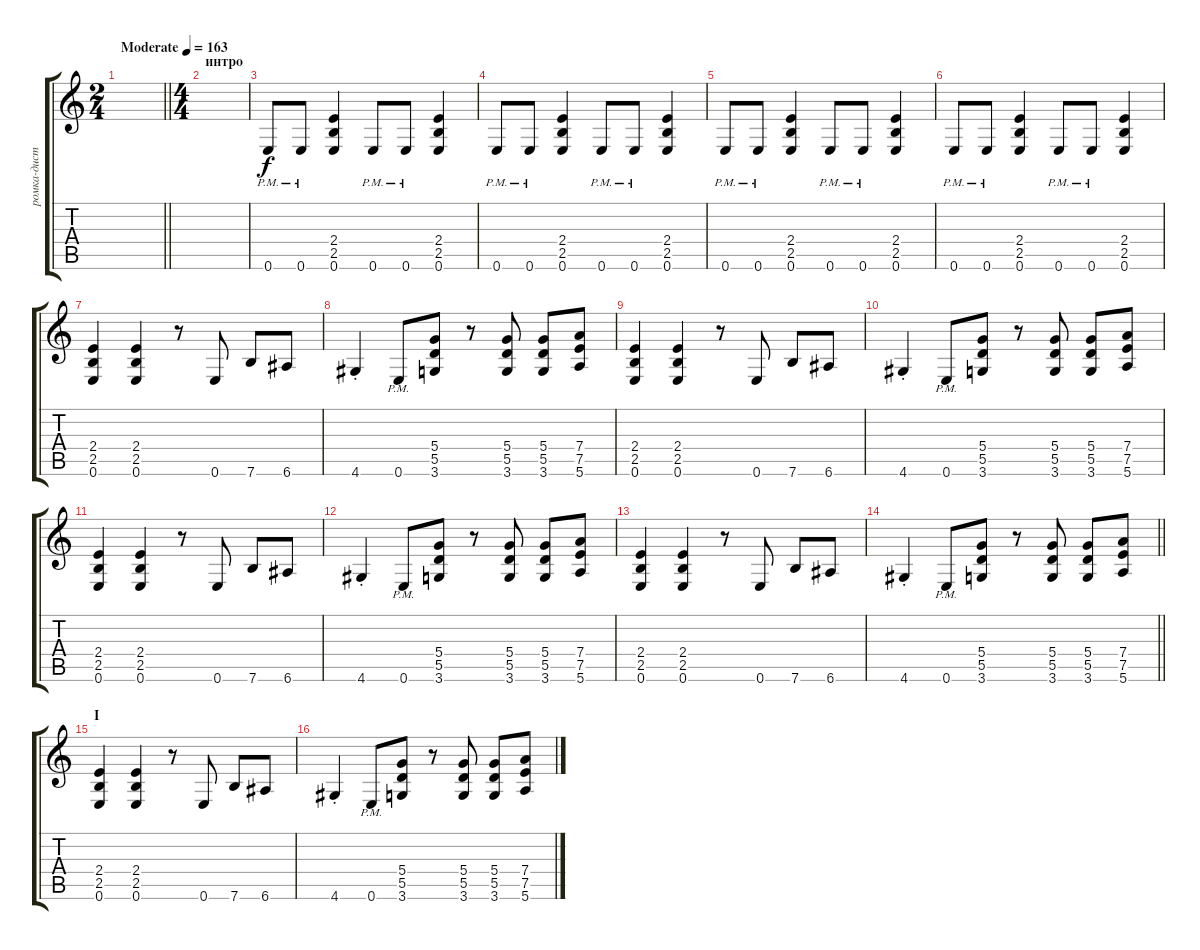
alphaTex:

\track ("ромка-дисторшн" "ромка-дист") {instrument distortionguitar}
\staff {score tabs}
\tuning (E4 B3 G3 D3 A2 E2) {hide}
\ts (2 4)
\tempo (163 "Moderate")
\clef g2
\barLineRight lightlight
\ks c
|
\ts (4 4)
\section ("" "интро")
|
0.6{pm}.8 0.6{pm}.8 (2.4 2.5 0.6).4 0.6{pm}.8 0.6{pm}.8 (2.4 2.5 0.6).4 |
0.6{pm}.8 0.6{pm}.8 (2.4 2.5 0.6).4 0.6{pm}.8 0.6{pm}.8 (2.4 2.5 0.6).4 |
0.6{pm}.8 0.6{pm}.8 (2.4 2.5 0.6).4 0.6{pm}.8 0.6{pm}.8 (2.4 2.5 0.6).4 |
0.6{pm}.8 0.6{pm}.8 (2.4 2.5 0.6).4 0.6{pm}.8 0.6{pm}.8 (2.4 2.5 0.6).4 |
(2.4 2.5 0.6).4 (2.4 2.5 0.6).4 r.8 0.6.8 7.6.8 6.6.8 |
4.6{st}.4 0.6{pm}.8 (5.4 5.5 3.6).8 r.8 (5.4 5.5 3.6).8 (5.4 5.5 3.6).8 (7.4 7.5 5.6).8 |
(2.4 2.5 0.6).4 (2.4 2.5 0.6).4 r.8 0.6.8 7.6.8 6.6.8 |
4.6{st}.4 0.6{pm}.8 (5.4 5.5 3.6).8 r.8 (5.4 5.5 3.6).8 (5.4 5.5 3.6).8 (7.4 7.5 5.6).8 |
(2.4 2.5 0.6).4 (2.4 2.5 0.6).4 r.8 0.6.8 7.6.8 6.6.8 |
4.6{st}.4 0.6{pm}.8 (5.4 5.5 3.6).8 r.8 (5.4 5.5 3.6).8 (5.4 5.5 3.6).8 (7.4 7.5 5.6).8 |
(2.4 2.5 0.6).4 (2.4 2.5 0.6).4 r.8 0.6.8 7.6.8 6.6.8 |
\barLineRight lightlight
4.6{st}.4 0.6{pm}.8 (5.4 5.5 3.6).8 r.8 (5.4 5.5 3.6).8 (5.4 5.5 3.6).8 (7.4 7.5 5.6).8 |
\section ("" "I")
(2.4 2.5 0.6).4 (2.4 2.5 0.6).4 r.8 0.6.8 7.6.8 6.6.8 |
4.6{st}.4 0.6{pm}.8 (5.4 5.5 3.6).8 r.8 (5.4 5.5 3.6).8 (5.4 5.5 3.6).8 (7.4 7.5 5.6).8
